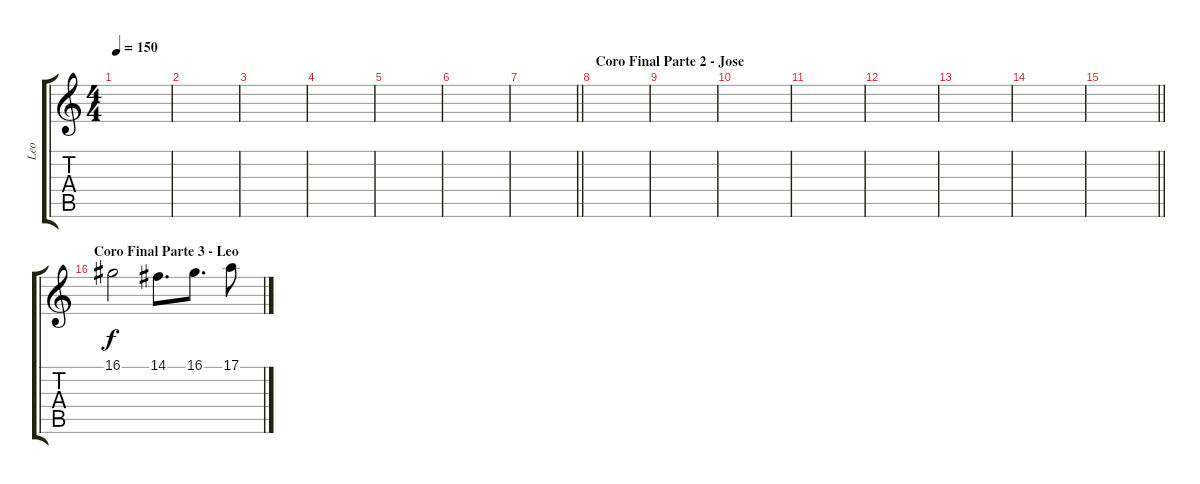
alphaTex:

\track ("Leo" "Leo") {instrument synthbrass1}
\staff {score tabs}
\tuning (E4 B3 G3 D3 A2 E2) {hide}
\ts (4 4)
\tempo 150
\clef g2
\ks c
|
|
|
|
|
|
\barLineRight lightlight
|
\section ("" "Coro Final Parte 2 - Jose")
|
|
|
|
|
|
|
\barLineRight lightlight
|
\section ("" "Coro Final Parte 3 - Leo")
16.1.2 14.1.8{d} 16.1.8{d} 17.1.8
